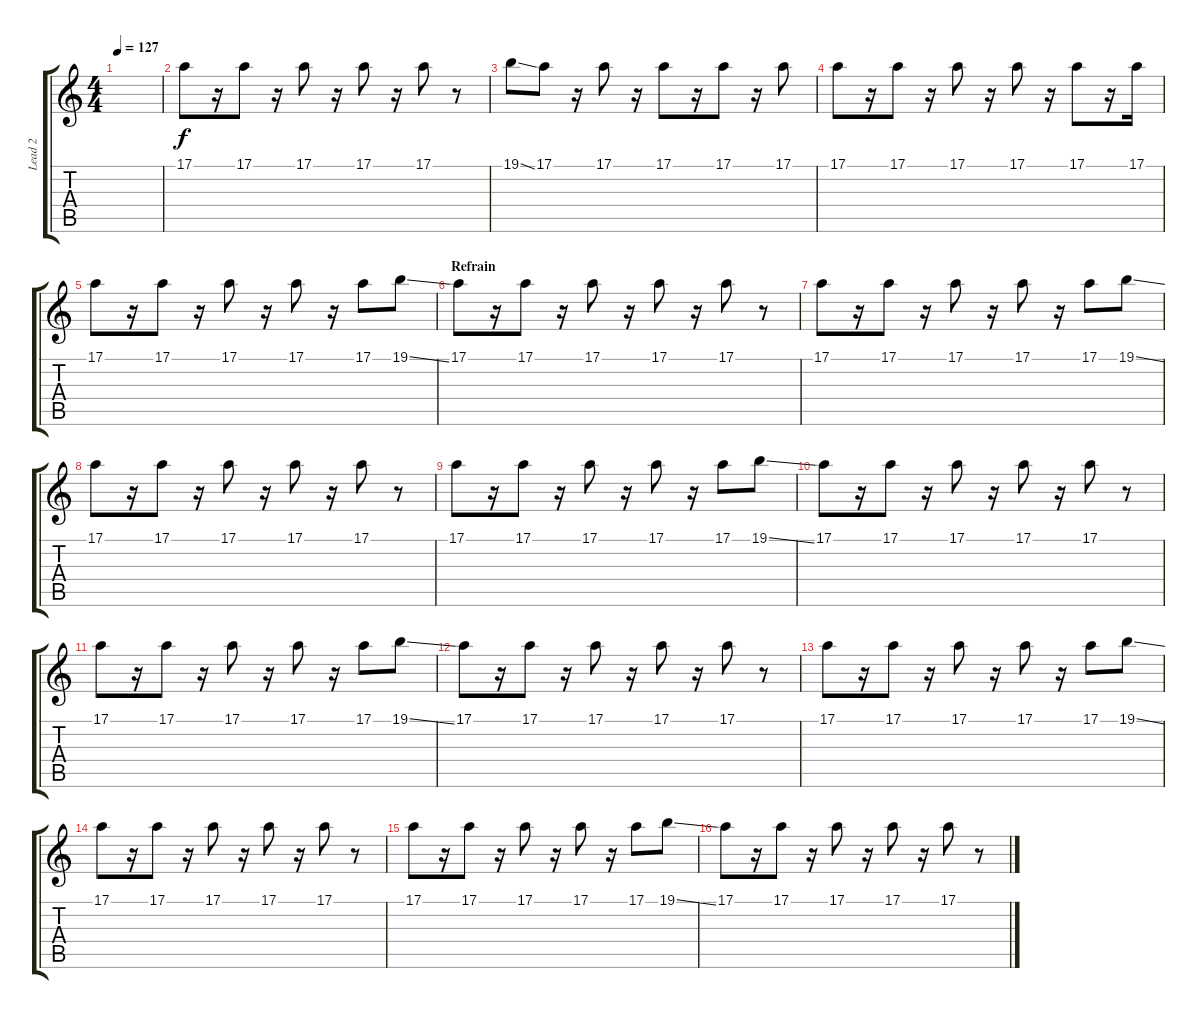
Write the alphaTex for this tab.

\track ("Lead 2" "Lead 2") {instrument lead2sawtooth}
\staff {score tabs}
\tuning (E4 B3 G3 D3 A2 E2) {hide}
\ts (4 4)
\tempo 127
\clef g2
\ks c
|
17.1.8{volume 12} r.16 17.1.8 r.16 17.1.8 r.16 17.1.8 r.16 17.1.8 r.8 |
19.1{ss}.8 17.1.8 r.16 17.1.8 r.16 17.1.8 r.16 17.1.8 r.16 17.1.8 |
17.1.8 r.16 17.1.8 r.16 17.1.8 r.16 17.1.8 r.16 17.1.8 r.16 17.1.16 |
17.1.8 r.16 17.1.8 r.16 17.1.8 r.16 17.1.8 r.16 17.1.8 19.1{ss}.8 |
\section ("" "Refrain")
17.1.8 r.16 17.1.8 r.16 17.1.8 r.16 17.1.8 r.16 17.1.8 r.8 |
17.1.8 r.16 17.1.8 r.16 17.1.8 r.16 17.1.8 r.16 17.1.8 19.1{ss}.8 |
17.1.8 r.16 17.1.8 r.16 17.1.8 r.16 17.1.8 r.16 17.1.8 r.8 |
17.1.8 r.16 17.1.8 r.16 17.1.8 r.16 17.1.8 r.16 17.1.8 19.1{ss}.8 |
17.1.8 r.16 17.1.8 r.16 17.1.8 r.16 17.1.8 r.16 17.1.8 r.8 |
17.1.8 r.16 17.1.8 r.16 17.1.8 r.16 17.1.8 r.16 17.1.8 19.1{ss}.8 |
17.1.8 r.16 17.1.8 r.16 17.1.8 r.16 17.1.8 r.16 17.1.8 r.8 |
17.1.8 r.16 17.1.8 r.16 17.1.8 r.16 17.1.8 r.16 17.1.8 19.1{ss}.8 |
17.1.8 r.16 17.1.8 r.16 17.1.8 r.16 17.1.8 r.16 17.1.8 r.8 |
17.1.8 r.16 17.1.8 r.16 17.1.8 r.16 17.1.8 r.16 17.1.8 19.1{ss}.8 |
17.1.8 r.16 17.1.8 r.16 17.1.8 r.16 17.1.8 r.16 17.1.8 r.8
